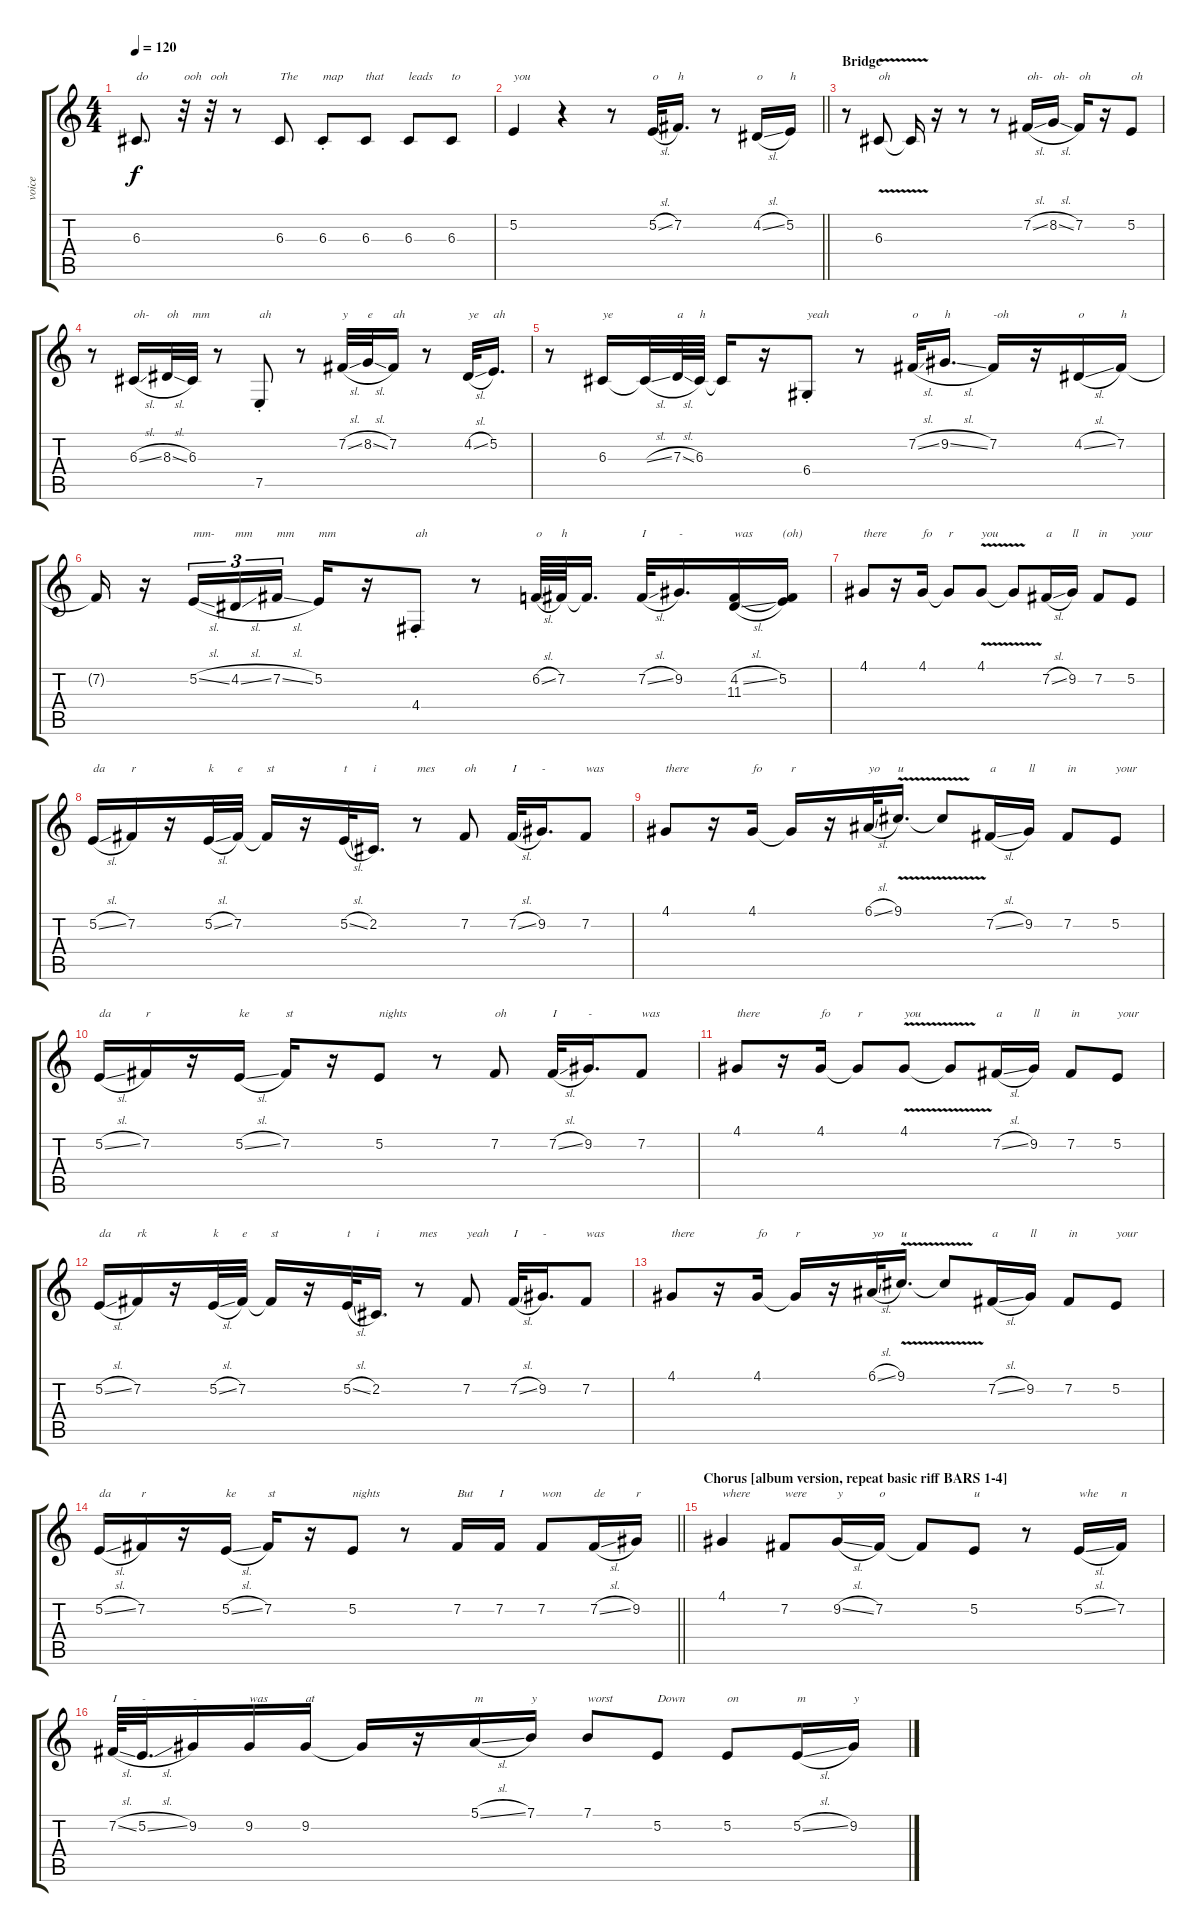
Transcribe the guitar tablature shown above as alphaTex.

\track ("voice" "voice") {instrument lead2sawtooth}
\staff {score tabs}
\tuning (E4 B3 G3 D3 A2 E2) {hide}
\ts (4 4)
\tempo 120
\clef g2
\ks c
6.3.8{d txt "do" dy f} r.32{txt "ooh"} r.32{txt "ooh"} r.8 6.3.8{txt "The"} 6.3{st}.8{txt "map"} 6.3.8{txt "that"} 6.3.8{txt "leads"} 6.3.8{txt "to"} |
\barLineRight lightlight
5.2.4{txt "you"} r.4 r.8 5.2{sl}.32{txt "o"} 7.2.16{d txt "h"} r.8 4.2{sl}.16{txt "o"} 5.2.16{txt "h"} |
\section ("" "Bridge")
r.8 6.3{v}.8{txt "oh"} 6.3{t}.16 r.16 r.8 r.8 7.2{sl}.16{txt "oh-"} 8.2{sl}.16{txt "oh-"} 7.2.16{txt "oh"} r.16 5.2.8{txt "oh"} |
r.8 6.3{sl}.16{txt "oh-"} 8.3{sl}.32{txt "oh"} 6.3.32{txt "mm"} r.8 7.5{st}.8{txt "ah"} r.8 7.2{sl}.32{txt "y"} 8.2{sl}.32{txt "e"} 7.2.16{txt "ah"} r.8 4.2{sl}.32{txt "ye"} 5.2.16{d txt "ah"} |
r.8 6.3.16{txt "ye"} 6.3{sl t}.32 7.3{sl}.64{txt "a"} 6.3.64{txt "h"} 6.3{t}.16 r.16 6.4{st}.8{txt "yeah"} r.8 7.2{sl}.32{txt "o"} 9.2{sl}.16{d txt "h"} 7.2.16{txt "-oh"} r.16 4.2{sl}.16{txt "o"} 7.2.16{txt "h"} |
7.2{t}.16 r.16 5.2{sl}.16{tu (3 2) txt "mm-"} 4.2{sl}.16{tu (3 2) txt "mm"} 7.2{sl}.16{tu (3 2) txt "mm"} 5.2.16{txt "mm"} r.16 4.4{st}.8{txt "ah"} r.8 6.2{sl}.64{txt "o"} 7.2.64{txt "h"} 7.2{t}.16{d} 7.2{sl}.32{txt "I"} 9.2.16{d txt "-"} (4.2{sl} 11.3).16{txt "was"} (5.2 11.3{t}).16{txt "(oh)"} |
4.1.8{txt "there"} r.16 4.1.16{txt "fo"} 4.1{t}.8{txt "r"} 4.1{v}.8{txt "you"} 4.1{t}.8 7.2{sl}.16{txt "a"} 9.2.16{txt "ll"} 7.2.8{txt "in"} 5.2.8{txt "your"} |
5.2{sl}.16{txt "da"} 7.2.16{txt "r"} r.16 5.2{sl}.32{txt "k"} 7.2.32{txt "e"} 7.2{t}.16{txt "st"} r.16 5.2{sl}.32{txt "t"} 2.2.16{d txt "i"} r.8{txt "mes"} 7.2.8{txt "oh"} 7.2{sl}.32{txt "I"} 9.2.16{d txt "-"} 7.2.8{txt "was"} |
4.1.8{txt "there"} r.16 4.1.16{txt "fo"} 4.1{t}.16{txt "r"} r.16 6.1{sl}.32{txt "yo"} 9.1{v}.16{d txt "u"} 9.1{t}.8 7.2{sl}.16{txt "a"} 9.2.16{txt "ll"} 7.2.8{txt "in"} 5.2.8{txt "your"} |
5.2{sl}.16{txt "da"} 7.2.16{txt "r"} r.16 5.2{sl}.16{txt "ke"} 7.2.16{txt "st"} r.16 5.2.8{txt "nights"} r.8 7.2.8{txt "oh"} 7.2{sl}.32{txt "I"} 9.2.16{d txt "-"} 7.2.8{txt "was"} |
4.1.8{txt "there"} r.16 4.1.16{txt "fo"} 4.1{t}.8{txt "r"} 4.1{v}.8{txt "you"} 4.1{t}.8 7.2{sl}.16{txt "a"} 9.2.16{txt "ll"} 7.2.8{txt "in"} 5.2.8{txt "your"} |
5.2{sl}.16{txt "da"} 7.2.16{txt "rk"} r.16 5.2{sl}.32{txt "k"} 7.2.32{txt "e"} 7.2{t}.16{txt "st"} r.16 5.2{sl}.32{txt "t"} 2.2.16{d txt "i"} r.8{txt "mes"} 7.2.8{txt "yeah"} 7.2{sl}.32{txt "I"} 9.2.16{d txt "-"} 7.2.8{txt "was"} |
4.1.8{txt "there"} r.16 4.1.16{txt "fo"} 4.1{t}.16{txt "r"} r.16 6.1{sl}.32{txt "yo"} 9.1{v}.16{d txt "u"} 9.1{t}.8 7.2{sl}.16{txt "a"} 9.2.16{txt "ll"} 7.2.8{txt "in"} 5.2.8{txt "your"} |
\barLineRight lightlight
5.2{sl}.16{txt "da"} 7.2.16{txt "r"} r.16 5.2{sl}.16{txt "ke"} 7.2.16{txt "st"} r.16 5.2.8{txt "nights"} r.8 7.2.16{txt "But"} 7.2.16{txt "I"} 7.2.8{txt "won"} 7.2{sl}.16{txt "de"} 9.2.16{txt "r"} |
\section ("" "Chorus [album version, repeat basic riff BARS 1-4]")
4.1.4{txt "where"} 7.2.8{txt "were"} 9.2{sl}.16{txt "y"} 7.2.16{txt "o"} 7.2{t}.8 5.2.8{txt "u"} r.8 5.2{sl}.16{txt "whe"} 7.2.16{txt "n"} |
7.2{sl}.64{txt "I"} 5.2{sl}.32{d txt "-"} 9.2.16{txt "-"} 9.2.16{txt "was"} 9.2.16{txt "at"} 9.2{t}.16 r.16 5.1{sl}.16{txt "m"} 7.1.16{txt "y"} 7.1.8{txt "worst"} 5.2.8{txt "Down"} 5.2.8{txt "on"} 5.2{sl}.16{txt "m"} 9.2.16{txt "y"}
